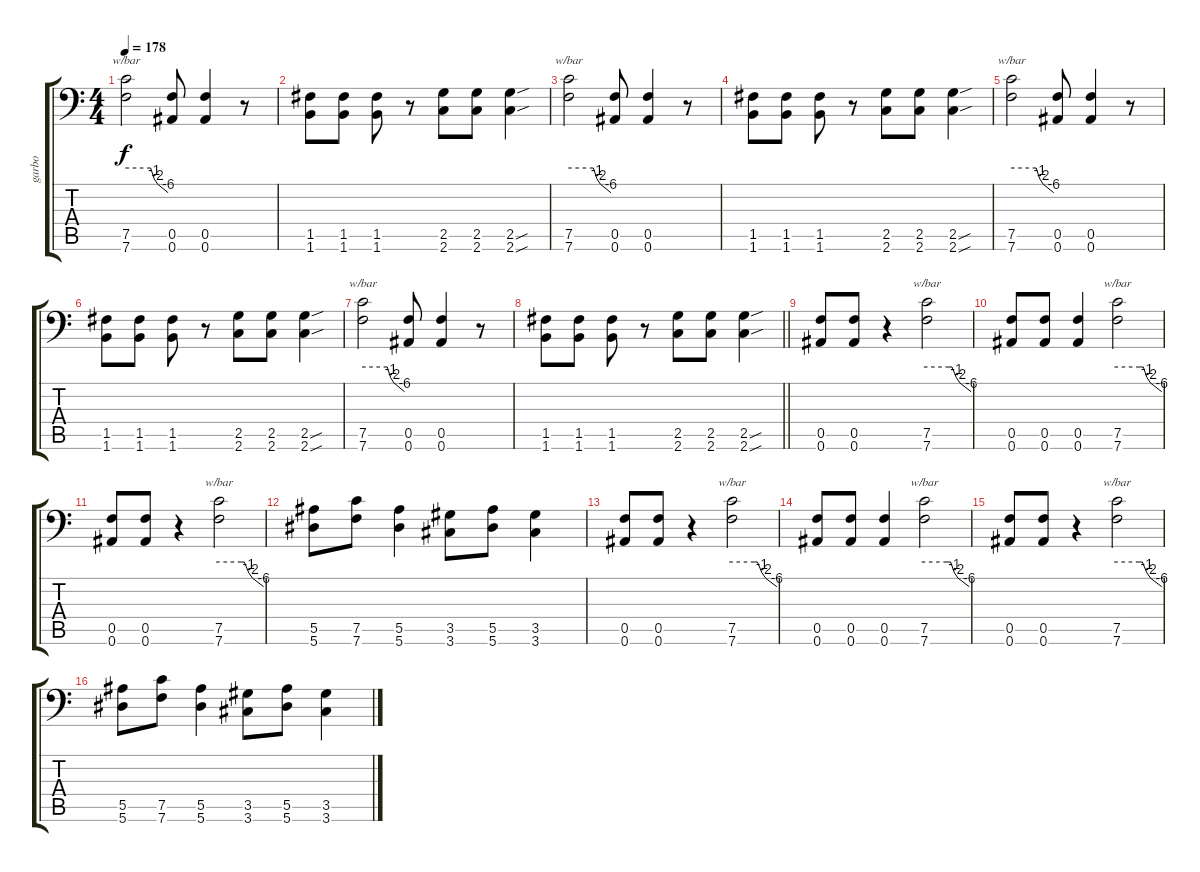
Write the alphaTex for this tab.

\track ("garbo" "garbo") {solo instrument distortionguitar}
\staff {score tabs}
\tuning (C4 G3 Eb3 Bb2 F2 Bb1) {hide}
\ts (4 4)
\tempo 178
\clef f4
\ks c
(7.5 7.6).2{tbe (custom default 0 0 35 0 40 -4 45 -8 60 -24) dy f} (0.5 0.6).8 (0.5 0.6).4 r.8 |
(1.5 1.6).8 (1.5 1.6).8 (1.5 1.6).8 r.8 (2.5 2.6).8 (2.5 2.6).8 (2.5{sou} 2.6{sou}).4 |
(7.5 7.6).2{tbe (custom default 0 0 35 0 40 -4 45 -8 60 -24)} (0.5 0.6).8 (0.5 0.6).4 r.8 |
(1.5 1.6).8 (1.5 1.6).8 (1.5 1.6).8 r.8 (2.5 2.6).8 (2.5 2.6).8 (2.5{sou} 2.6{sou}).4 |
(7.5 7.6).2{tbe (custom default 0 0 35 0 40 -4 45 -8 60 -24)} (0.5 0.6).8 (0.5 0.6).4 r.8 |
(1.5 1.6).8 (1.5 1.6).8 (1.5 1.6).8 r.8 (2.5 2.6).8 (2.5 2.6).8 (2.5{sou} 2.6{sou}).4 |
(7.5 7.6).2{tbe (custom default 0 0 35 0 40 -4 45 -8 60 -24)} (0.5 0.6).8 (0.5 0.6).4 r.8 |
\barLineRight lightlight
(1.5 1.6).8 (1.5 1.6).8 (1.5 1.6).8 r.8 (2.5 2.6).8 (2.5 2.6).8 (2.5{sou} 2.6{sou}).4 |
(0.5 0.6).8 (0.5 0.6).8 r.4 (7.5 7.6).2{tbe (custom default 0 0 30 0 34 0 40 -4 45 -8 60 -24)} |
(0.5 0.6).8 (0.5 0.6).8 (0.5 0.6).4 (7.5 7.6).2{tbe (custom default 0 0 30 0 35 0 40 -4 45 -8 60 -24)} |
(0.5 0.6).8 (0.5 0.6).8 r.4 (7.5 7.6).2{tbe (custom default 0 0 30 0 34 0 40 -4 45 -8 60 -24)} |
(5.5 5.6).8 (7.5 7.6).8 (5.5 5.6).4 (3.5 3.6).8 (5.5 5.6).8 (3.5 3.6).4 |
(0.5 0.6).8 (0.5 0.6).8 r.4 (7.5 7.6).2{tbe (custom default 0 0 30 0 34 0 40 -4 45 -8 60 -24)} |
(0.5 0.6).8 (0.5 0.6).8 (0.5 0.6).4 (7.5 7.6).2{tbe (custom default 0 0 30 0 35 0 40 -4 45 -8 60 -24)} |
(0.5 0.6).8 (0.5 0.6).8 r.4 (7.5 7.6).2{tbe (custom default 0 0 30 0 34 0 40 -4 45 -8 60 -24)} |
(5.5 5.6).8 (7.5 7.6).8 (5.5 5.6).4 (3.5 3.6).8 (5.5 5.6).8 (3.5 3.6).4
